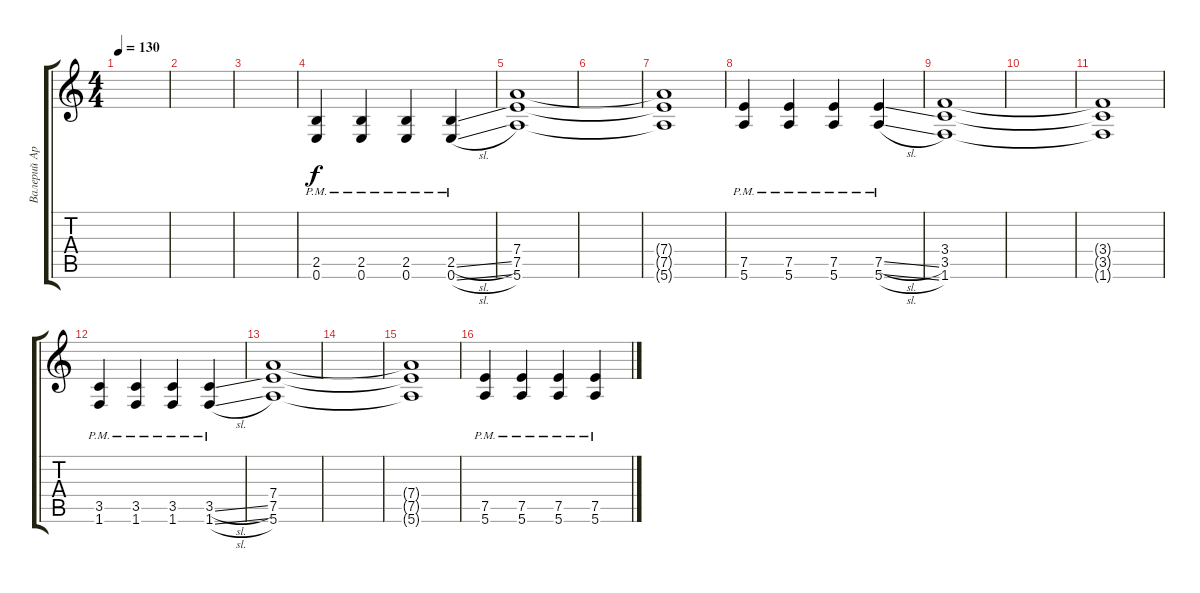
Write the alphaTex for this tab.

\track ("Валерий Аркадин" "Валерий Ар") {instrument electricguitarjazz}
\staff {score tabs}
\tuning (E4 B3 G3 D3 A2 E2) {hide}
\ts (4 4)
\tempo 130
\clef g2
\ks c
|
|
|
(2.5{pm} 0.6{pm}).4 (2.5{pm} 0.6{pm}).4 (2.5{pm} 0.6{pm}).4 (2.5{sl pm} 0.6{sl pm}).4 |
(7.4 7.5 5.6).1 |
|
(7.4{t} 7.5{t} 5.6{t}).1 |
(7.5{pm} 5.6{pm}).4 (7.5{pm} 5.6{pm}).4 (7.5{pm} 5.6{pm}).4 (7.5{sl pm} 5.6{sl pm}).4 |
(3.4 3.5 1.6).1 |
|
(3.4{t} 3.5{t} 1.6{t}).1 |
(3.5{pm} 1.6{pm}).4 (3.5{pm} 1.6{pm}).4 (3.5{pm} 1.6{pm}).4 (3.5{sl pm} 1.6{sl pm}).4 |
(7.4 7.5 5.6).1 |
|
(7.4{t} 7.5{t} 5.6{t}).1 |
(7.5{pm} 5.6{pm}).4 (7.5{pm} 5.6{pm}).4 (7.5{pm} 5.6{pm}).4 (7.5{sl pm} 5.6{sl pm}).4
